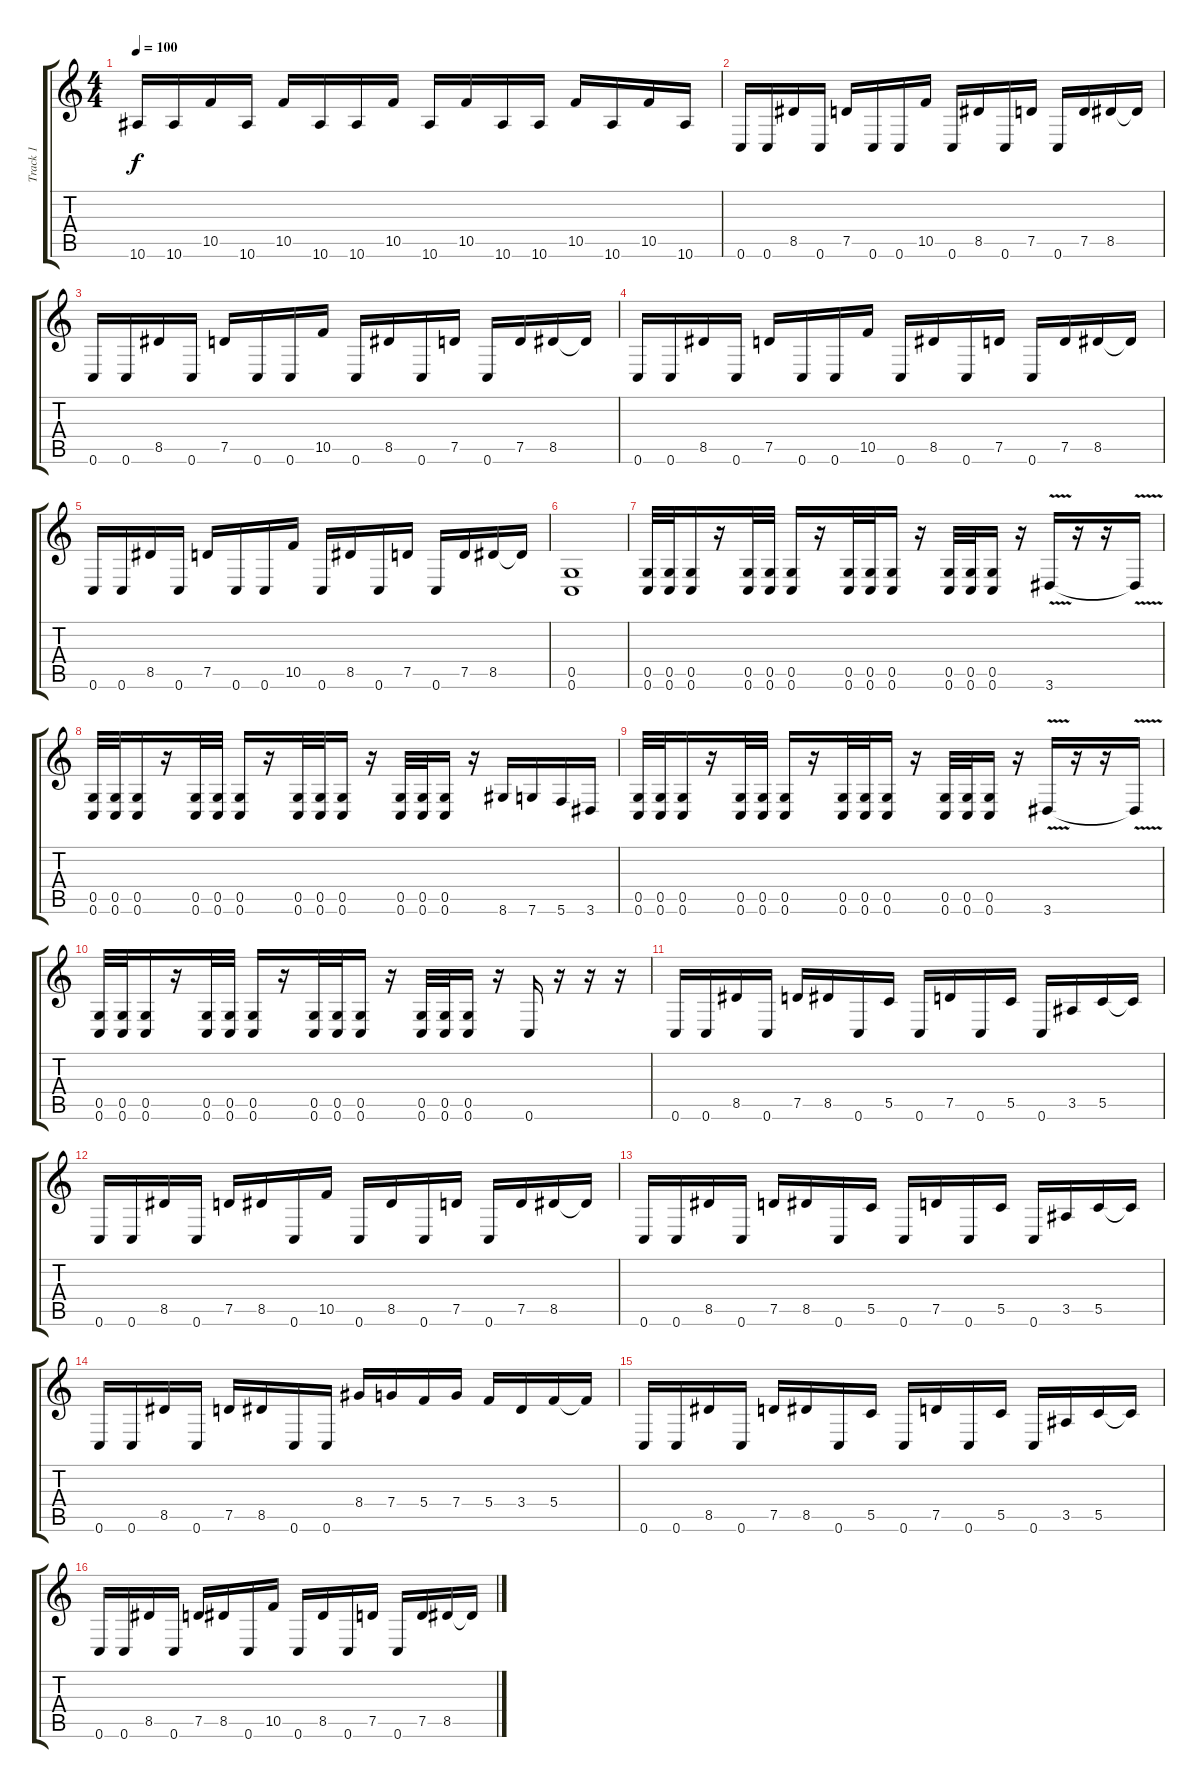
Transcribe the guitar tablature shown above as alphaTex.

\track ("Track 1" "Track 1") {instrument distortionguitar}
\staff {score tabs}
\tuning (D4 A3 F3 C3 G2 C2) {hide}
\ts (4 4)
\tempo 100
\clef g2
\ks c
10.6.16{dy f} 10.6.16 10.5.16 10.6.16 10.5.16 10.6.16 10.6.16 10.5.16 10.6.16 10.5.16 10.6.16 10.6.16 10.5.16 10.6.16 10.5.16 10.6.16 |
0.6.16 0.6.16 8.5.16 0.6.16 7.5.16 0.6.16 0.6.16 10.5.16 0.6.16 8.5.16 0.6.16 7.5.16 0.6.16 7.5.16 8.5.16 8.5{t}.16 |
0.6.16 0.6.16 8.5.16 0.6.16 7.5.16 0.6.16 0.6.16 10.5.16 0.6.16 8.5.16 0.6.16 7.5.16 0.6.16 7.5.16 8.5.16 8.5{t}.16 |
0.6.16 0.6.16 8.5.16 0.6.16 7.5.16 0.6.16 0.6.16 10.5.16 0.6.16 8.5.16 0.6.16 7.5.16 0.6.16 7.5.16 8.5.16 8.5{t}.16 |
0.6.16 0.6.16 8.5.16 0.6.16 7.5.16 0.6.16 0.6.16 10.5.16 0.6.16 8.5.16 0.6.16 7.5.16 0.6.16 7.5.16 8.5.16 8.5{t}.16 |
(0.5 0.6).1 |
(0.5 0.6).32 (0.5 0.6).32 (0.5 0.6).16 r.16 (0.5 0.6).32 (0.5 0.6).32 (0.5 0.6).16 r.16 (0.5 0.6).32 (0.5 0.6).32 (0.5 0.6).16 r.16 (0.5 0.6).32 (0.5 0.6).32 (0.5 0.6).16 r.16 3.6{v}.16 r.16 r.16 3.6{t}.16 |
(0.5 0.6).32 (0.5 0.6).32 (0.5 0.6).16 r.16 (0.5 0.6).32 (0.5 0.6).32 (0.5 0.6).16 r.16 (0.5 0.6).32 (0.5 0.6).32 (0.5 0.6).16 r.16 (0.5 0.6).32 (0.5 0.6).32 (0.5 0.6).16 r.16 8.6.16 7.6.16 5.6.16 3.6.16 |
(0.5 0.6).32 (0.5 0.6).32 (0.5 0.6).16 r.16 (0.5 0.6).32 (0.5 0.6).32 (0.5 0.6).16 r.16 (0.5 0.6).32 (0.5 0.6).32 (0.5 0.6).16 r.16 (0.5 0.6).32 (0.5 0.6).32 (0.5 0.6).16 r.16 3.6{v}.16 r.16 r.16 3.6{t}.16 |
(0.5 0.6).32 (0.5 0.6).32 (0.5 0.6).16 r.16 (0.5 0.6).32 (0.5 0.6).32 (0.5 0.6).16 r.16 (0.5 0.6).32 (0.5 0.6).32 (0.5 0.6).16 r.16 (0.5 0.6).32 (0.5 0.6).32 (0.5 0.6).16 r.16 0.6.16 r.16 r.16 r.16 |
0.6.16 0.6.16 8.5.16 0.6.16 7.5.16 8.5.16 0.6.16 5.5.16 0.6.16 7.5.16 0.6.16 5.5.16 0.6.16 3.5.16 5.5.16 5.5{t}.16 |
0.6.16 0.6.16 8.5.16 0.6.16 7.5.16 8.5.16 0.6.16 10.5.16 0.6.16 8.5.16 0.6.16 7.5.16 0.6.16 7.5.16 8.5.16 8.5{t}.16 |
0.6.16 0.6.16 8.5.16 0.6.16 7.5.16 8.5.16 0.6.16 5.5.16 0.6.16 7.5.16 0.6.16 5.5.16 0.6.16 3.5.16 5.5.16 5.5{t}.16 |
0.6.16 0.6.16 8.5.16 0.6.16 7.5.16 8.5.16 0.6.16 0.6.16 8.4.16 7.4.16 5.4.16 7.4.16 5.4.16 3.4.16 5.4.16 5.4{t}.16 |
0.6.16 0.6.16 8.5.16 0.6.16 7.5.16 8.5.16 0.6.16 5.5.16 0.6.16 7.5.16 0.6.16 5.5.16 0.6.16 3.5.16 5.5.16 5.5{t}.16 |
0.6.16 0.6.16 8.5.16 0.6.16 7.5.16 8.5.16 0.6.16 10.5.16 0.6.16 8.5.16 0.6.16 7.5.16 0.6.16 7.5.16 8.5.16 8.5{t}.16
